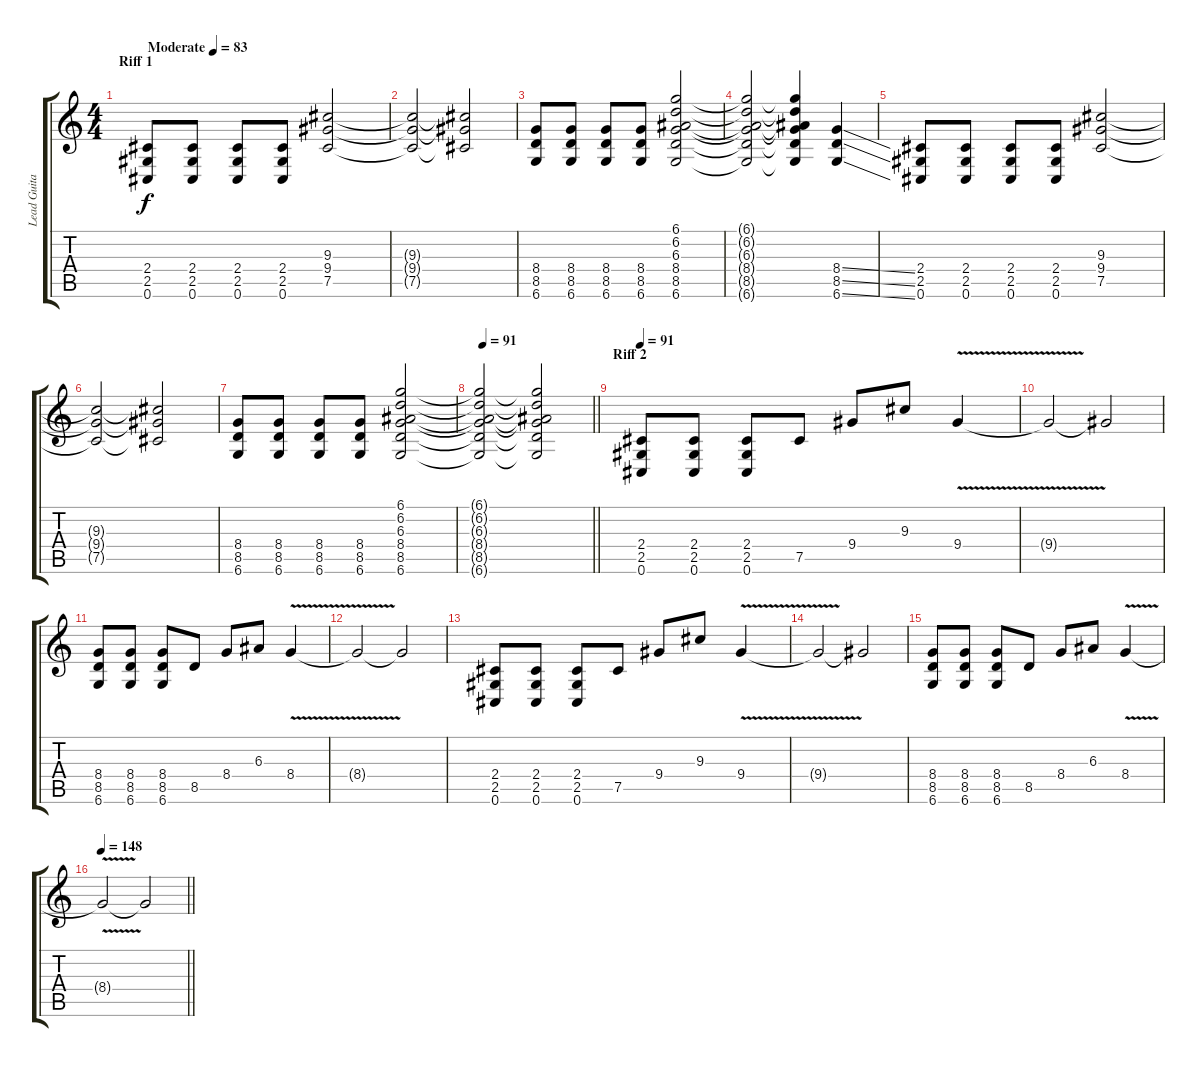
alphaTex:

\track ("Lead Guitar " "Lead Guita") {instrument distortionguitar}
\staff {score tabs}
\tuning (Db4 Ab3 E3 B2 Gb2 Db2) {hide}
\ts (4 4)
\section ("" "Riff 1")
\tempo (83 "Moderate")
\clef g2
\ks c
(2.4 2.5 0.6).8{dy f instrument distortionguitar} (2.4 2.5 0.6).8 (2.4 2.5 0.6).8 (2.4 2.5 0.6).8 (9.3 9.4 7.5).2 |
(9.3{t} 9.4{t} 7.5{t}).2 (9.3{t} 9.4{t} 7.5{t}).2 |
(8.4 8.5 6.6).8 (8.4 8.5 6.6).8 (8.4 8.5 6.6).8 (8.4 8.5 6.6).8 (6.1 6.2 6.3 8.4 8.5 6.6).2 |
(6.1{t} 6.2{t} 6.3{t} 8.4{t} 8.5{t} 6.6{t}).2 (6.1{t} 6.2{t} 6.3{t} 8.4{t} 8.5{t} 6.6{t}).4 (8.4{ss} 8.5{ss} 6.6{ss}).4 |
(2.4 2.5 0.6).8 (2.4 2.5 0.6).8 (2.4 2.5 0.6).8 (2.4 2.5 0.6).8 (9.3 9.4 7.5).2 |
(9.3{t} 9.4{t} 7.5{t}).2 (9.3{t} 9.4{t} 7.5{t}).2 |
(8.4 8.5 6.6).8 (8.4 8.5 6.6).8 (8.4 8.5 6.6).8 (8.4 8.5 6.6).8 (6.1 6.2 6.3 8.4 8.5 6.6).2 |
\tempo 91
\barLineRight lightlight
(6.1{t} 6.2{t} 6.3{t} 8.4{t} 8.5{t} 6.6{t}).2 (6.1{t} 6.2{t} 6.3{t} 8.4{t} 8.5{t} 6.6{t}).2 |
\section ("" "Riff 2")
\tempo 91
(2.4 2.5 0.6).8{balance 11} (2.4 2.5 0.6).8 (2.4 2.5 0.6).8 7.5.8 9.4.8 9.3.8 9.4{v}.4 |
9.4{t}.2 9.4{t}.2 |
(8.4 8.5 6.6).8 (8.4 8.5 6.6).8 (8.4 8.5 6.6).8 8.5.8 8.4.8 6.3.8 8.4{v}.4 |
8.4{t}.2 8.4{t}.2 |
(2.4 2.5 0.6).8 (2.4 2.5 0.6).8 (2.4 2.5 0.6).8 7.5.8 9.4.8 9.3.8 9.4{v}.4 |
9.4{t}.2 9.4{t}.2 |
(8.4 8.5 6.6).8 (8.4 8.5 6.6).8 (8.4 8.5 6.6).8 8.5.8 8.4.8 6.3.8 8.4{v}.4 |
\tempo 148
\barLineRight lightlight
8.4{t}.2 8.4{t}.2
